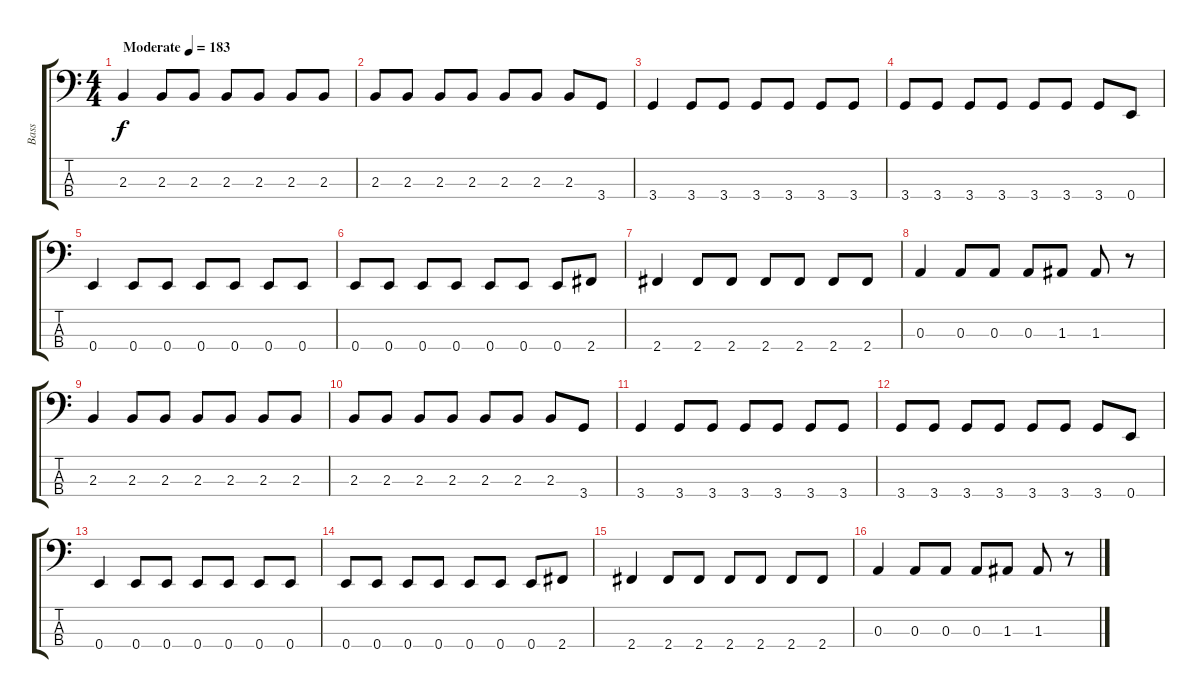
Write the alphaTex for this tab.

\track ("Bass" "Bass") {instrument electricbassfinger}
\staff {score tabs}
\tuning (G2 D2 A1 E1) {hide}
\ts (4 4)
\tempo (183 "Moderate")
\clef f4
\ks c
2.3.4{dy f instrument electricbassfinger} 2.3.8 2.3.8 2.3.8 2.3.8 2.3.8 2.3.8 |
2.3.8 2.3.8 2.3.8 2.3.8 2.3.8 2.3.8 2.3.8 3.4.8 |
3.4.4 3.4.8 3.4.8 3.4.8 3.4.8 3.4.8 3.4.8 |
3.4.8 3.4.8 3.4.8 3.4.8 3.4.8 3.4.8 3.4.8 0.4.8 |
0.4.4 0.4.8 0.4.8 0.4.8 0.4.8 0.4.8 0.4.8 |
0.4.8 0.4.8 0.4.8 0.4.8 0.4.8 0.4.8 0.4.8 2.4.8 |
2.4.4 2.4.8 2.4.8 2.4.8 2.4.8 2.4.8 2.4.8 |
0.3.4 0.3.8 0.3.8 0.3.8 1.3.8 1.3.8 r.8 |
2.3.4 2.3.8 2.3.8 2.3.8 2.3.8 2.3.8 2.3.8 |
2.3.8 2.3.8 2.3.8 2.3.8 2.3.8 2.3.8 2.3.8 3.4.8 |
3.4.4 3.4.8 3.4.8 3.4.8 3.4.8 3.4.8 3.4.8 |
3.4.8 3.4.8 3.4.8 3.4.8 3.4.8 3.4.8 3.4.8 0.4.8 |
0.4.4 0.4.8 0.4.8 0.4.8 0.4.8 0.4.8 0.4.8 |
0.4.8 0.4.8 0.4.8 0.4.8 0.4.8 0.4.8 0.4.8 2.4.8 |
2.4.4 2.4.8 2.4.8 2.4.8 2.4.8 2.4.8 2.4.8 |
0.3.4 0.3.8 0.3.8 0.3.8 1.3.8 1.3.8 r.8
